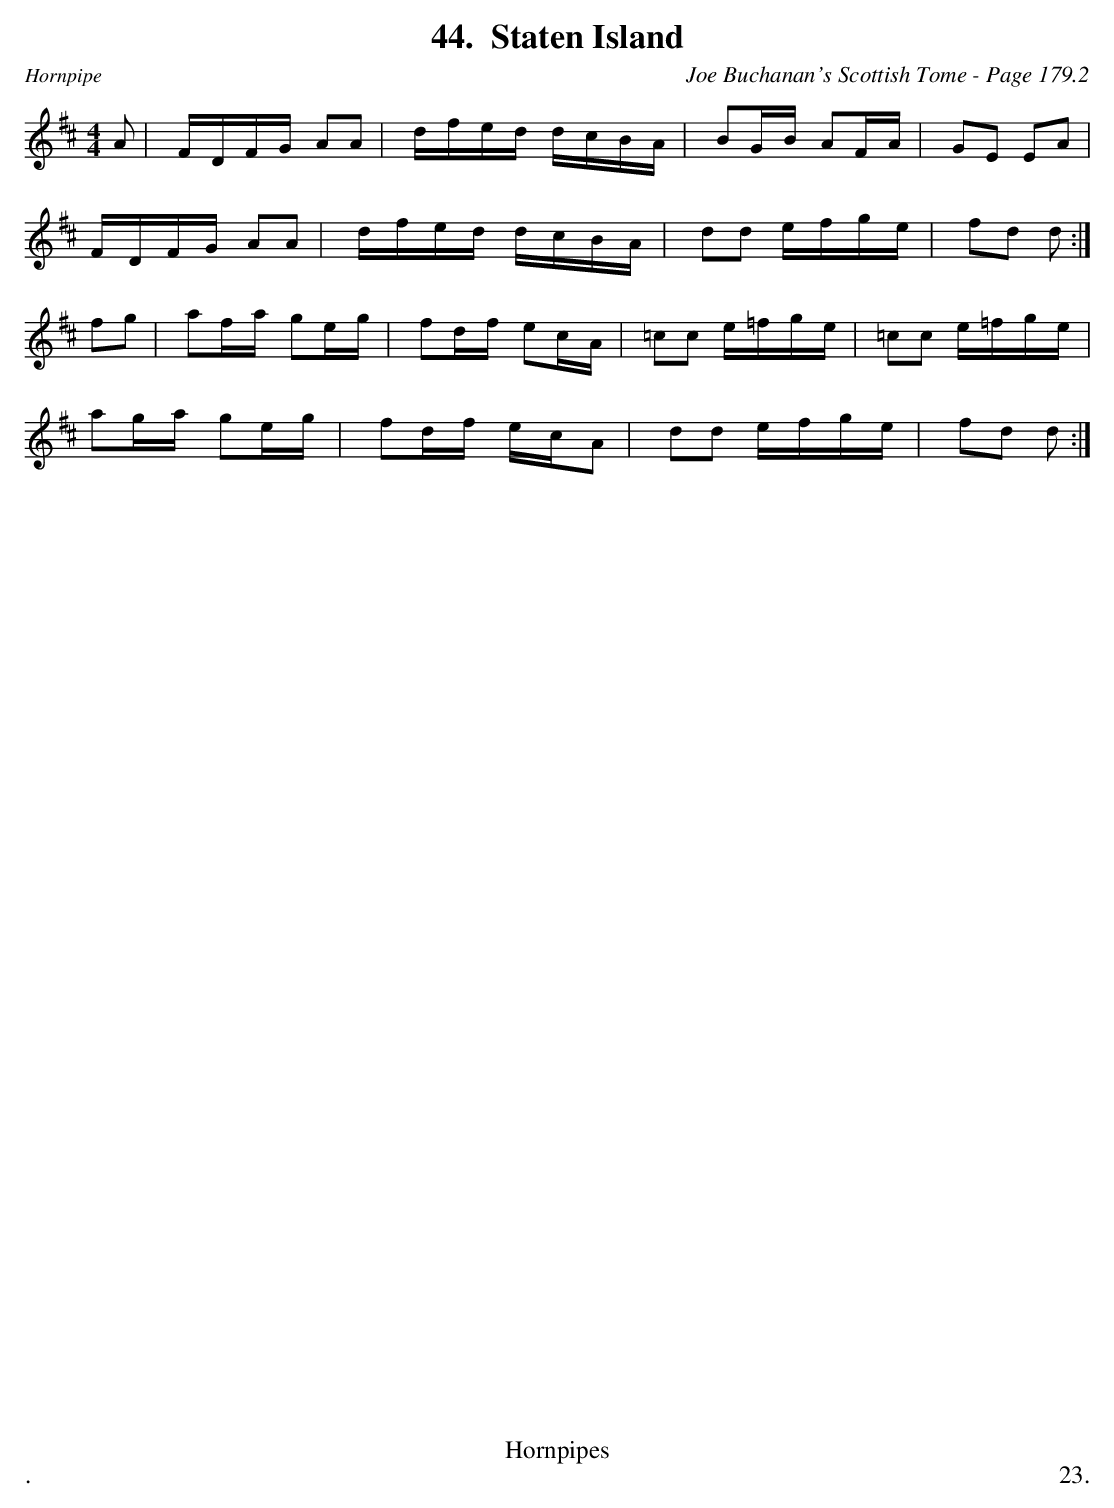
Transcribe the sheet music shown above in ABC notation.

X:1
T:Staten Island
C:Joe Buchanan's Scottish Tome - Page 179.2
L:1/8
M:4/4
K:D
A | F/D/F/G/ AA | d/f/e/d/  d/c/B/A/  | BG/B/ AF/A/ | GE EA |
F/D/F/G/  AA | d/f/e/d/  d/c/B/A/  | dd e/f/g/e/  | fd d :|
fg | af/a/  ge/g/  | fd/f/  ec/A/  | =cc e/=f/g/e/  | =cc e/=f/g/e/  |
ag/a/  ge/g/ | fd/f/ e/c/A | dd e/f/g/e/  | fd d :|
